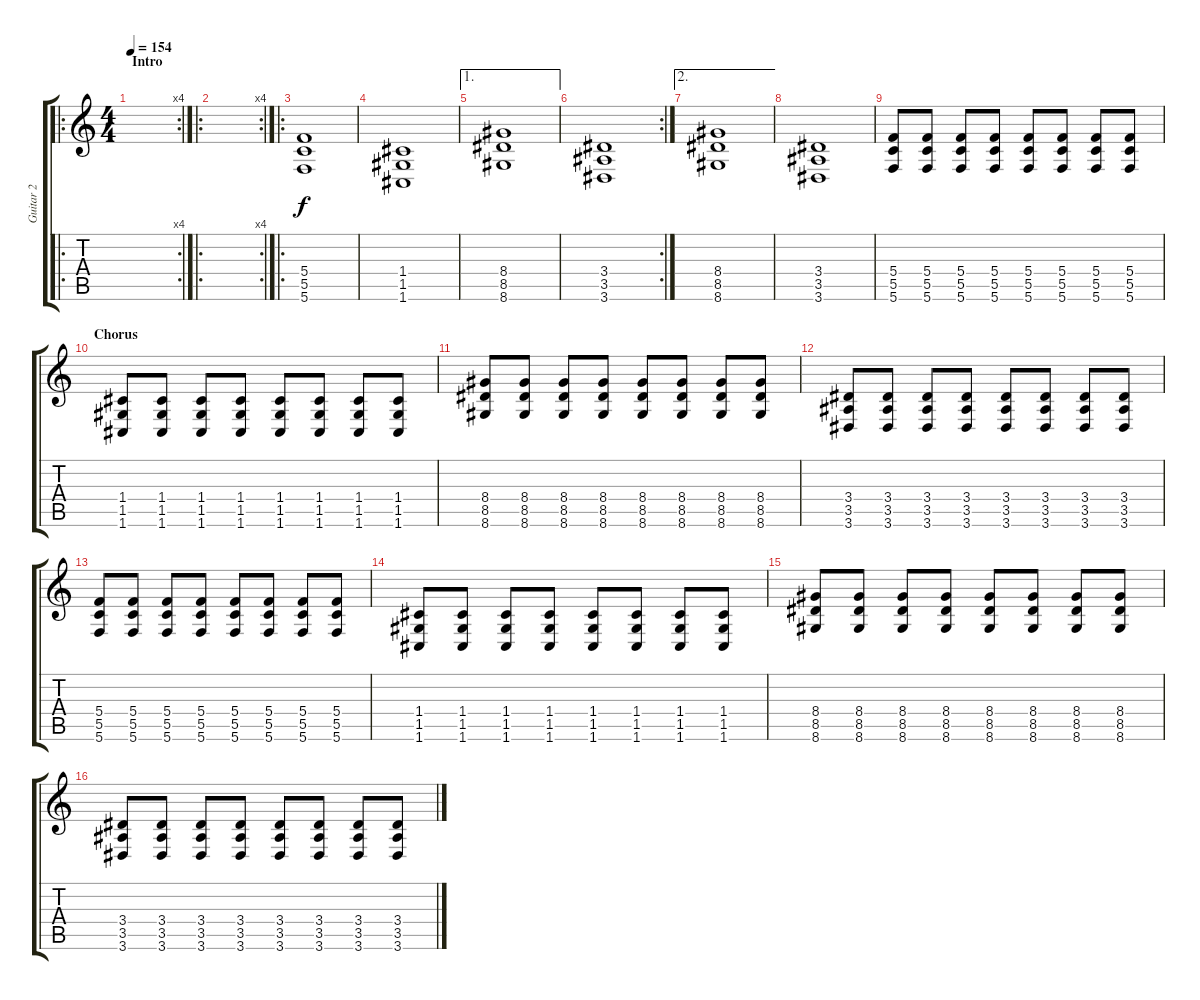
\track ("Guitar 2" "Guitar 2") {instrument overdrivenguitar}
\staff {score tabs}
\tuning (D4 A3 F3 C3 G2 C2) {hide}
\ro
\rc 4
\ts (4 4)
\section ("" "Intro")
\tempo 154
\clef g2
\ks c
|
\ro
\rc 4
|
\ro
(5.4 5.5 5.6).1 |
(1.4 1.5 1.6).1 |
\ae 1
(8.4 8.5 8.6).1 |
\rc 2
(3.4 3.5 3.6).1 |
\ae 2
(8.4 8.5 8.6).1 |
(3.4 3.5 3.6).1 |
(5.4 5.5 5.6).8 (5.4 5.5 5.6).8 (5.4 5.5 5.6).8 (5.4 5.5 5.6).8 (5.4 5.5 5.6).8 (5.4 5.5 5.6).8 (5.4 5.5 5.6).8 (5.4 5.5 5.6).8 |
\section ("" "Chorus")
(1.4 1.5 1.6).8 (1.4 1.5 1.6).8 (1.4 1.5 1.6).8 (1.4 1.5 1.6).8 (1.4 1.5 1.6).8 (1.4 1.5 1.6).8 (1.4 1.5 1.6).8 (1.4 1.5 1.6).8 |
(8.4 8.5 8.6).8 (8.4 8.5 8.6).8 (8.4 8.5 8.6).8 (8.4 8.5 8.6).8 (8.4 8.5 8.6).8 (8.4 8.5 8.6).8 (8.4 8.5 8.6).8 (8.4 8.5 8.6).8 |
(3.4 3.5 3.6).8 (3.4 3.5 3.6).8 (3.4 3.5 3.6).8 (3.4 3.5 3.6).8 (3.4 3.5 3.6).8 (3.4 3.5 3.6).8 (3.4 3.5 3.6).8 (3.4 3.5 3.6).8 |
(5.4 5.5 5.6).8 (5.4 5.5 5.6).8 (5.4 5.5 5.6).8 (5.4 5.5 5.6).8 (5.4 5.5 5.6).8 (5.4 5.5 5.6).8 (5.4 5.5 5.6).8 (5.4 5.5 5.6).8 |
(1.4 1.5 1.6).8 (1.4 1.5 1.6).8 (1.4 1.5 1.6).8 (1.4 1.5 1.6).8 (1.4 1.5 1.6).8 (1.4 1.5 1.6).8 (1.4 1.5 1.6).8 (1.4 1.5 1.6).8 |
(8.4 8.5 8.6).8 (8.4 8.5 8.6).8 (8.4 8.5 8.6).8 (8.4 8.5 8.6).8 (8.4 8.5 8.6).8 (8.4 8.5 8.6).8 (8.4 8.5 8.6).8 (8.4 8.5 8.6).8 |
(3.4 3.5 3.6).8 (3.4 3.5 3.6).8 (3.4 3.5 3.6).8 (3.4 3.5 3.6).8 (3.4 3.5 3.6).8 (3.4 3.5 3.6).8 (3.4 3.5 3.6).8 (3.4 3.5 3.6).8
